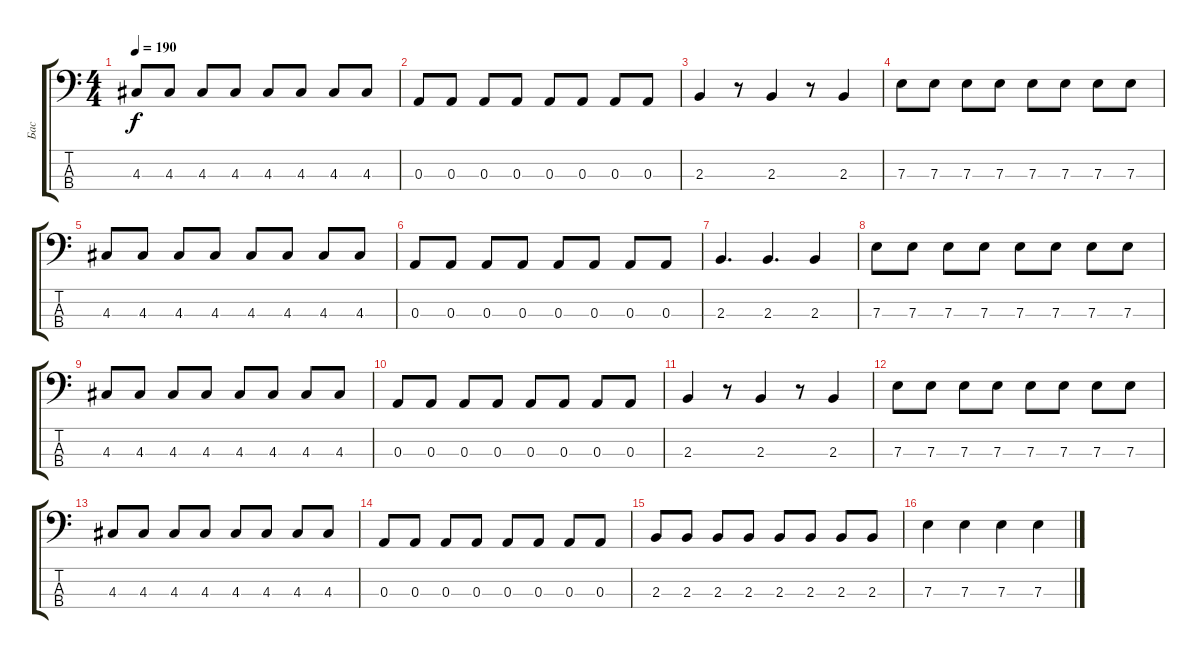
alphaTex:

\track ("Бас" "Бас") {instrument electricbasspick}
\staff {score tabs}
\tuning (G2 D2 A1 E1) {hide}
\ts (4 4)
\tempo 190
\clef f4
\ks c
4.3.8{dy f} 4.3.8 4.3.8 4.3.8 4.3.8 4.3.8 4.3.8 4.3.8 |
0.3.8 0.3.8 0.3.8 0.3.8 0.3.8 0.3.8 0.3.8 0.3.8 |
2.3.4 r.8 2.3.4 r.8 2.3.4 |
7.3.8 7.3.8 7.3.8 7.3.8 7.3.8 7.3.8 7.3.8 7.3.8 |
4.3.8 4.3.8 4.3.8 4.3.8 4.3.8 4.3.8 4.3.8 4.3.8 |
0.3.8 0.3.8 0.3.8 0.3.8 0.3.8 0.3.8 0.3.8 0.3.8 |
2.3.4{d} 2.3.4{d} 2.3.4 |
7.3.8 7.3.8 7.3.8 7.3.8 7.3.8 7.3.8 7.3.8 7.3.8 |
4.3.8 4.3.8 4.3.8 4.3.8 4.3.8 4.3.8 4.3.8 4.3.8 |
0.3.8 0.3.8 0.3.8 0.3.8 0.3.8 0.3.8 0.3.8 0.3.8 |
2.3.4 r.8 2.3.4 r.8 2.3.4 |
7.3.8 7.3.8 7.3.8 7.3.8 7.3.8 7.3.8 7.3.8 7.3.8 |
4.3.8 4.3.8 4.3.8 4.3.8 4.3.8 4.3.8 4.3.8 4.3.8 |
0.3.8 0.3.8 0.3.8 0.3.8 0.3.8 0.3.8 0.3.8 0.3.8 |
2.3.8 2.3.8 2.3.8 2.3.8 2.3.8 2.3.8 2.3.8 2.3.8 |
7.3.4 7.3.4 7.3.4 7.3.4
